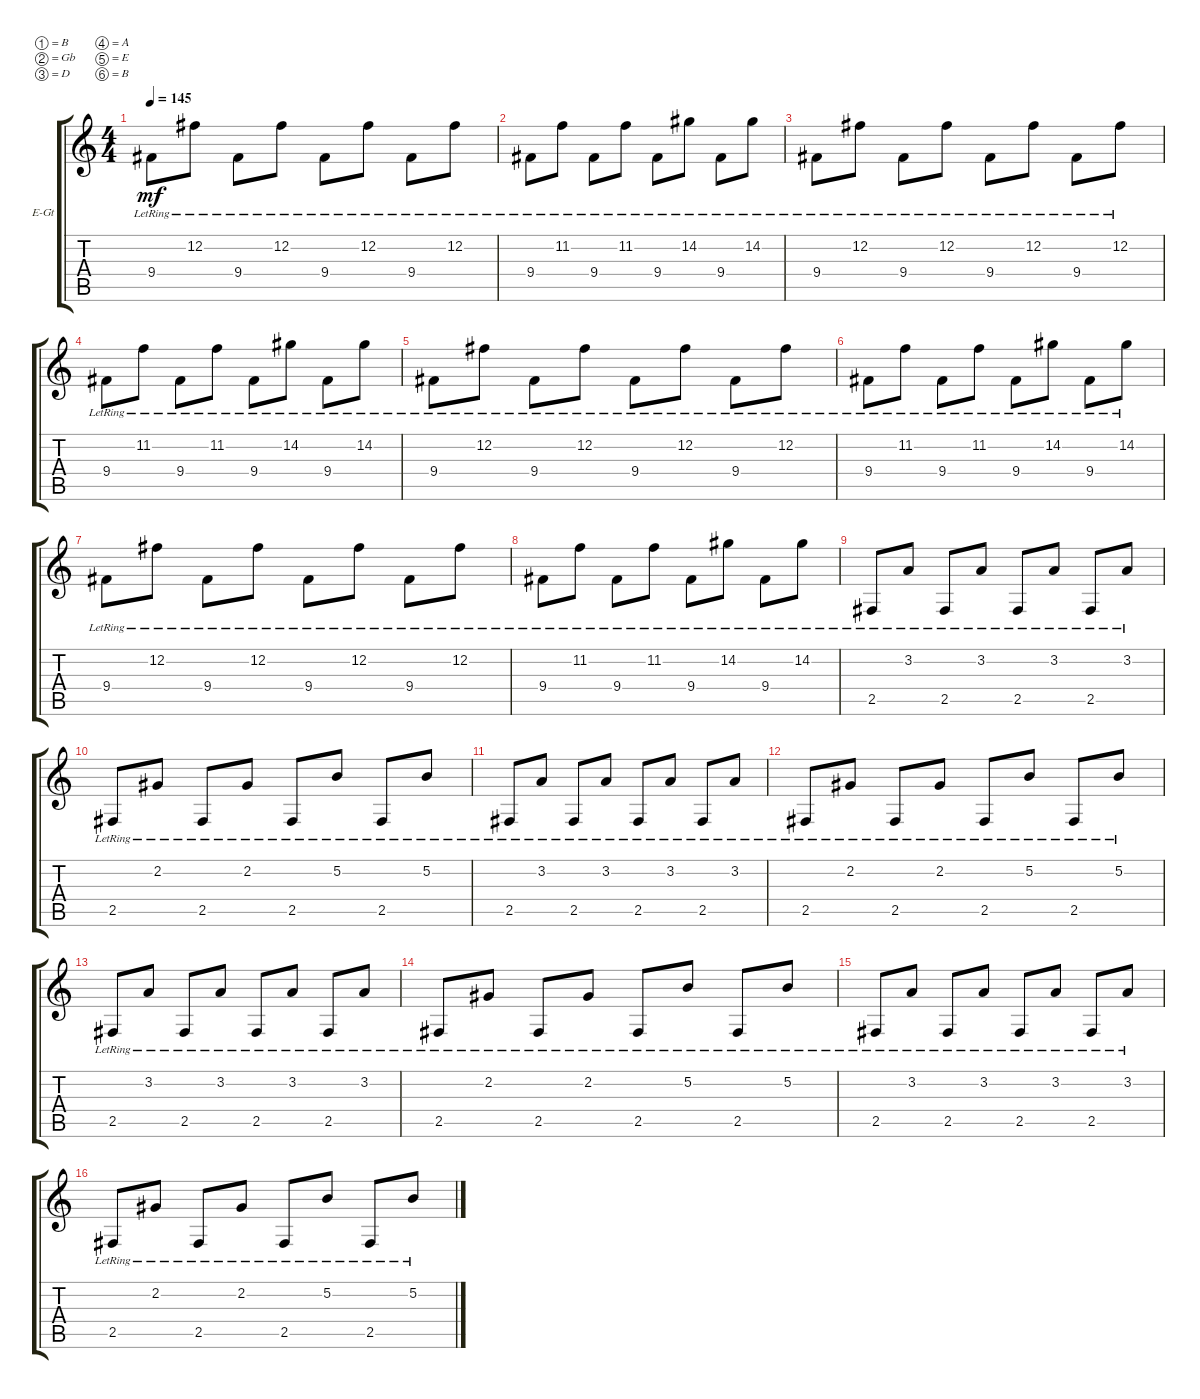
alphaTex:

\bracketExtendMode groupsimilarinstruments
\firstSystemTrackNameOrientation horizontal
\otherSystemsTrackNameOrientation horizontal
\track ("Clean-2" "E-Gt") {instrument electricguitarclean}
\staff {score tabs}
\tuning (B3 Gb3 D3 A2 E2 B1)
\ts (4 4)
\tempo 145
\clef g2
\ks c
9.4{lr}.8{dy mf instrument electricguitarclean} 12.2{lr}.8 9.4{lr}.8 12.2{lr}.8 9.4{lr}.8 12.2{lr}.8 9.4{lr}.8 12.2{lr}.8 |
9.4{lr}.8 11.2{lr}.8 9.4{lr}.8 11.2{lr}.8 9.4{lr}.8 14.2{lr}.8 9.4{lr}.8 14.2{lr}.8 |
9.4{lr}.8 12.2{lr}.8 9.4{lr}.8 12.2{lr}.8 9.4{lr}.8 12.2{lr}.8 9.4{lr}.8 12.2{lr}.8 |
9.4{lr}.8 11.2{lr}.8 9.4{lr}.8 11.2{lr}.8 9.4{lr}.8 14.2{lr}.8 9.4{lr}.8 14.2{lr}.8 |
9.4{lr}.8 12.2{lr}.8 9.4{lr}.8 12.2{lr}.8 9.4{lr}.8 12.2{lr}.8 9.4{lr}.8 12.2{lr}.8 |
9.4{lr}.8 11.2{lr}.8 9.4{lr}.8 11.2{lr}.8 9.4{lr}.8 14.2{lr}.8 9.4{lr}.8 14.2{lr}.8 |
9.4{lr}.8 12.2{lr}.8 9.4{lr}.8 12.2{lr}.8 9.4{lr}.8 12.2{lr}.8 9.4{lr}.8 12.2{lr}.8 |
9.4{lr}.8 11.2{lr}.8 9.4{lr}.8 11.2{lr}.8 9.4{lr}.8 14.2{lr}.8 9.4{lr}.8 14.2{lr}.8 |
2.5{lr}.8 3.2{lr}.8 2.5{lr}.8 3.2{lr}.8 2.5{lr}.8 3.2{lr}.8 2.5{lr}.8 3.2{lr}.8 |
2.5{lr}.8 2.2{lr}.8 2.5{lr}.8 2.2{lr}.8 2.5{lr}.8 5.2{lr}.8 2.5{lr}.8 5.2{lr}.8 |
2.5{lr}.8 3.2{lr}.8 2.5{lr}.8 3.2{lr}.8 2.5{lr}.8 3.2{lr}.8 2.5{lr}.8 3.2{lr}.8 |
2.5{lr}.8 2.2{lr}.8 2.5{lr}.8 2.2{lr}.8 2.5{lr}.8 5.2{lr}.8 2.5{lr}.8 5.2{lr}.8 |
2.5{lr}.8 3.2{lr}.8 2.5{lr}.8 3.2{lr}.8 2.5{lr}.8 3.2{lr}.8 2.5{lr}.8 3.2{lr}.8 |
2.5{lr}.8 2.2{lr}.8 2.5{lr}.8 2.2{lr}.8 2.5{lr}.8 5.2{lr}.8 2.5{lr}.8 5.2{lr}.8 |
2.5{lr}.8 3.2{lr}.8 2.5{lr}.8 3.2{lr}.8 2.5{lr}.8 3.2{lr}.8 2.5{lr}.8 3.2{lr}.8 |
2.5{lr}.8 2.2{lr}.8 2.5{lr}.8 2.2{lr}.8 2.5{lr}.8 5.2{lr}.8 2.5{lr}.8 5.2{lr}.8
